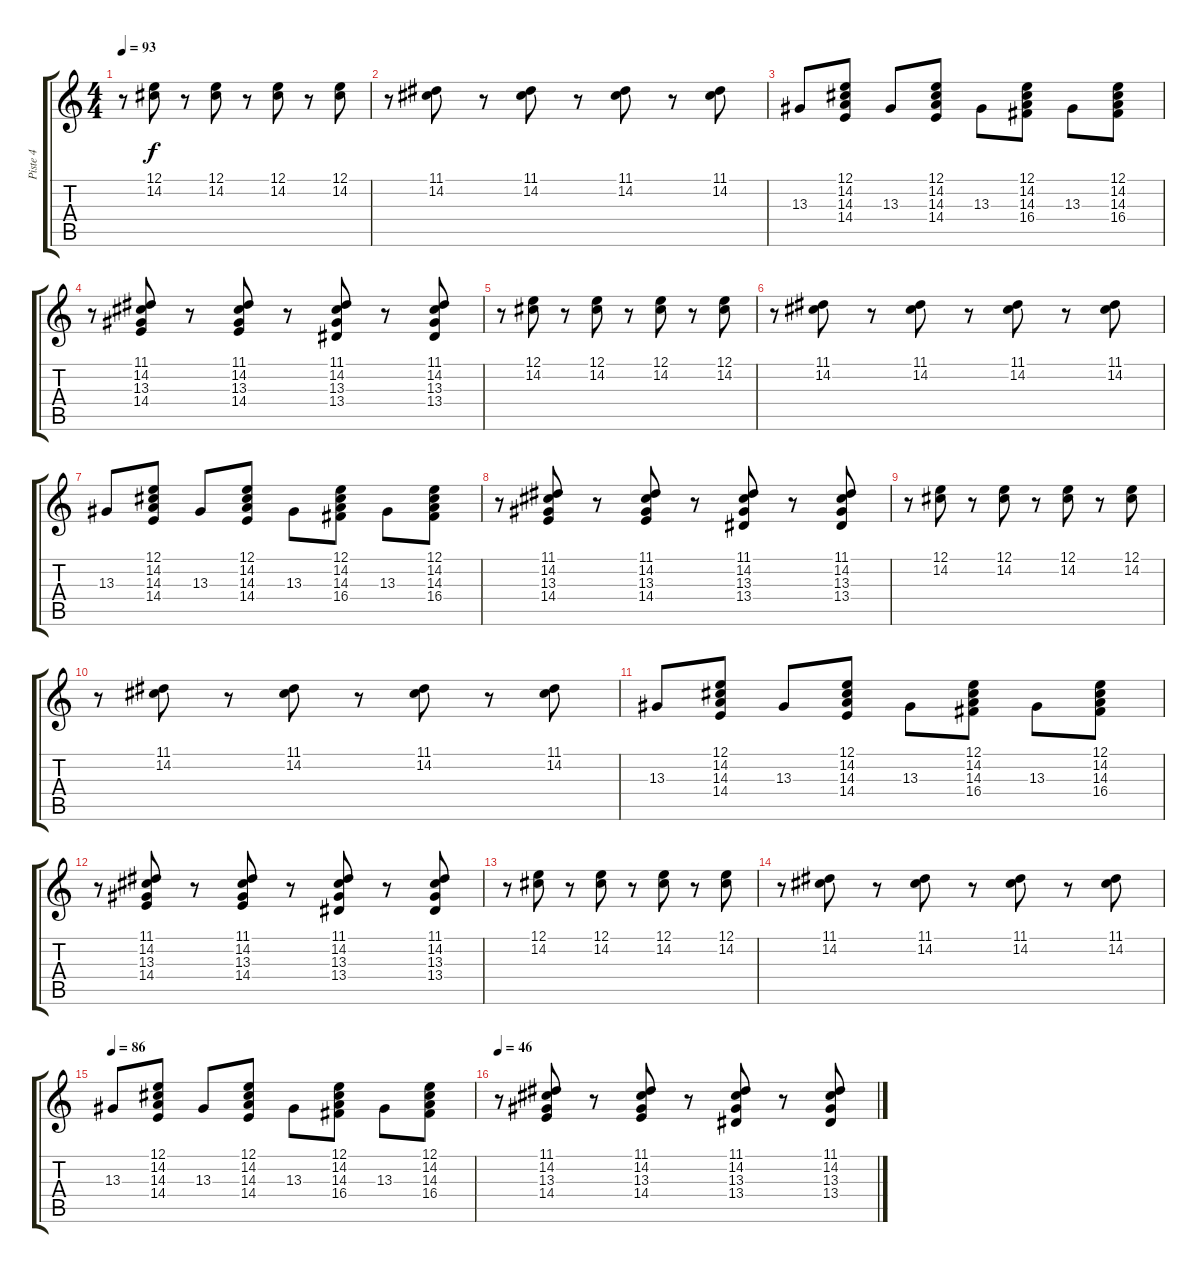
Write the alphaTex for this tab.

\track ("Piste 4" "Piste 4") {instrument viola}
\staff {score tabs}
\tuning (E4 B3 G3 D3 A2 E2) {hide}
\ts (4 4)
\tempo 93
\clef g2
\ks c
r.8{dy f} (12.1 14.2).8 r.8 (12.1 14.2).8 r.8 (12.1 14.2).8 r.8 (12.1 14.2).8 |
r.8 (11.1 14.2).8 r.8 (11.1 14.2).8 r.8 (11.1 14.2).8 r.8 (11.1 14.2).8 |
13.3.8 (12.1 14.2 14.3 14.4).8 13.3.8 (12.1 14.2 14.3 14.4).8 13.3.8 (12.1 14.2 14.3 16.4).8 13.3.8 (12.1 14.2 14.3 16.4).8 |
r.8 (11.1 14.2 13.3 14.4).8 r.8 (11.1 14.2 13.3 14.4).8 r.8 (11.1 14.2 13.3 13.4).8 r.8 (11.1 14.2 13.3 13.4).8 |
r.8 (12.1 14.2).8 r.8 (12.1 14.2).8 r.8 (12.1 14.2).8 r.8 (12.1 14.2).8 |
r.8 (11.1 14.2).8 r.8 (11.1 14.2).8 r.8 (11.1 14.2).8 r.8 (11.1 14.2).8 |
13.3.8 (12.1 14.2 14.3 14.4).8 13.3.8 (12.1 14.2 14.3 14.4).8 13.3.8 (12.1 14.2 14.3 16.4).8 13.3.8 (12.1 14.2 14.3 16.4).8 |
r.8 (11.1 14.2 13.3 14.4).8 r.8 (11.1 14.2 13.3 14.4).8 r.8 (11.1 14.2 13.3 13.4).8 r.8 (11.1 14.2 13.3 13.4).8 |
r.8 (12.1 14.2).8 r.8 (12.1 14.2).8 r.8 (12.1 14.2).8 r.8 (12.1 14.2).8 |
r.8 (11.1 14.2).8 r.8 (11.1 14.2).8 r.8 (11.1 14.2).8 r.8 (11.1 14.2).8 |
13.3.8 (12.1 14.2 14.3 14.4).8 13.3.8 (12.1 14.2 14.3 14.4).8 13.3.8 (12.1 14.2 14.3 16.4).8 13.3.8 (12.1 14.2 14.3 16.4).8 |
r.8 (11.1 14.2 13.3 14.4).8 r.8 (11.1 14.2 13.3 14.4).8 r.8 (11.1 14.2 13.3 13.4).8 r.8 (11.1 14.2 13.3 13.4).8 |
r.8 (12.1 14.2).8 r.8 (12.1 14.2).8 r.8 (12.1 14.2).8 r.8 (12.1 14.2).8 |
r.8 (11.1 14.2).8 r.8 (11.1 14.2).8 r.8 (11.1 14.2).8 r.8 (11.1 14.2).8 |
\tempo 86
13.3.8 (12.1 14.2 14.3 14.4).8 13.3.8 (12.1 14.2 14.3 14.4).8 13.3.8 (12.1 14.2 14.3 16.4).8 13.3.8 (12.1 14.2 14.3 16.4).8 |
\tempo 46
r.8 (11.1 14.2 13.3 14.4).8 r.8 (11.1 14.2 13.3 14.4).8 r.8 (11.1 14.2 13.3 13.4).8 r.8 (11.1 14.2 13.3 13.4).8
